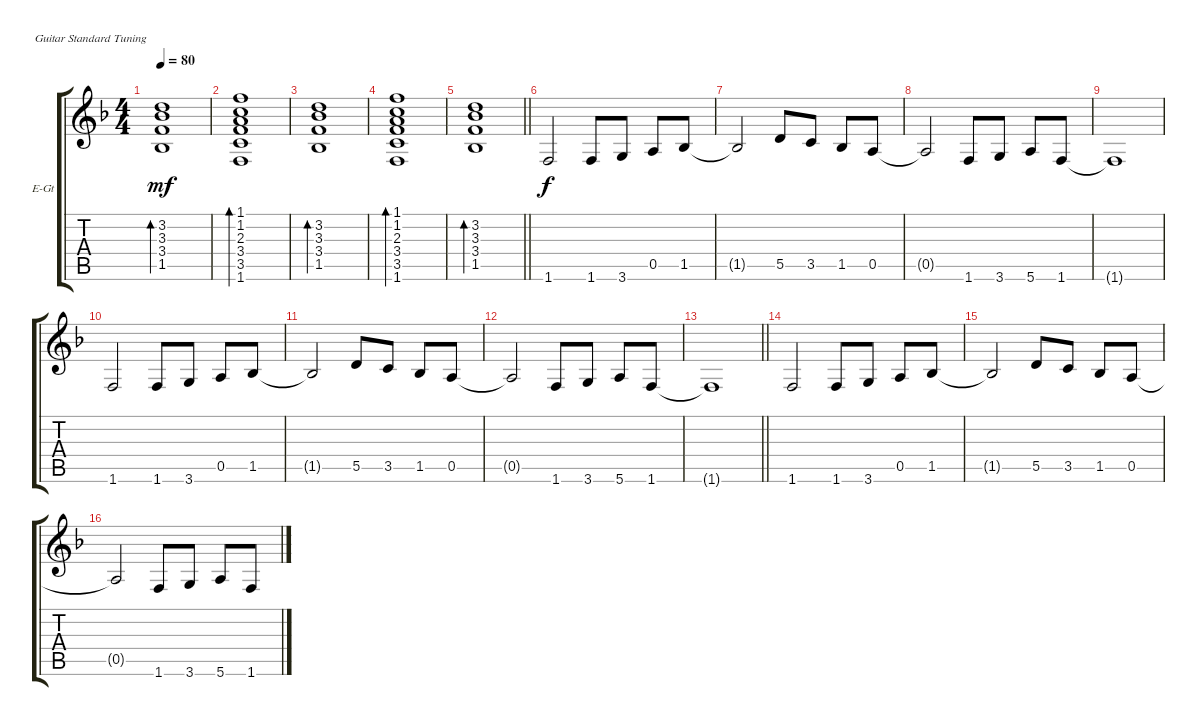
\defaultSystemsLayout 4
\bracketExtendMode groupsimilarinstruments
\firstSystemTrackNameOrientation horizontal
\otherSystemsTrackNameOrientation horizontal
\track ("Electric Guitar" "E-Gt") {instrument electricguitarclean}
\staff {score tabs}
\tuning (E4 B3 G3 D3 A2 E2)
\ts (4 4)
\tempo 80
\clef g2
\ks f
(1.5 3.4 3.3 3.2).1{bd 116 dy mf} |
(1.6 3.5 3.4 2.3 1.2 1.1).1{bd 116} |
(1.5 3.4 3.3 3.2).1{bd 116} |
(1.6 3.5 3.4 2.3 1.2 1.1).1{bd 116} |
\barLineRight lightlight
(1.5 3.4 3.3 3.2).1{bd 116} |
1.6.2{dy f} 1.6.8 3.6.8 0.5.8 1.5.8 |
1.5{t}.2 5.5.8 3.5.8 1.5.8 0.5.8 |
0.5{t}.2 1.6.8 3.6.8 5.6.8 1.6.8 |
1.6{t}.1 |
1.6.2 1.6.8 3.6.8 0.5.8 1.5.8 |
1.5{t}.2 5.5.8 3.5.8 1.5.8 0.5.8 |
0.5{t}.2 1.6.8 3.6.8 5.6.8 1.6.8 |
\barLineRight lightlight
1.6{t}.1 |
1.6.2 1.6.8 3.6.8 0.5.8 1.5.8 |
1.5{t}.2 5.5.8 3.5.8 1.5.8 0.5.8 |
0.5{t}.2 1.6.8 3.6.8 5.6.8 1.6.8
